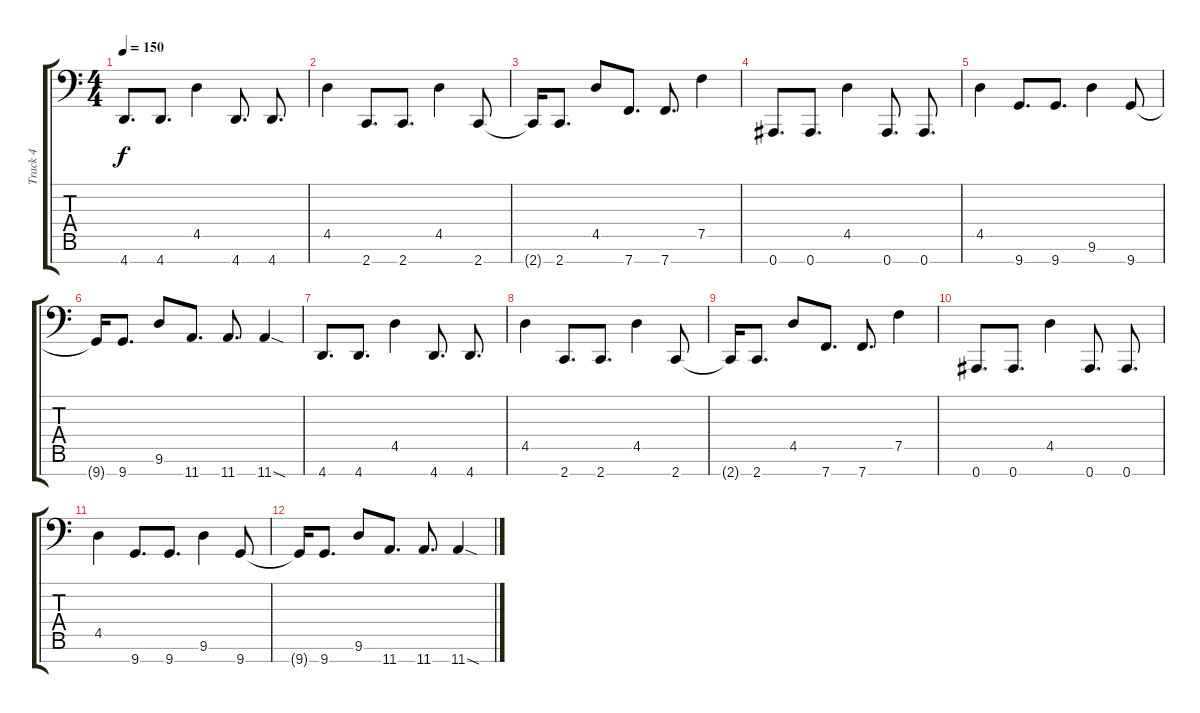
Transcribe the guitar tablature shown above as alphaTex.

\track ("Track 4" "Track 4") {instrument electricbassfinger}
\staff {score tabs}
\tuning (Eb3 Bb2 F2 Eb2 Bb1 F1 Bb0) {hide}
\ts (4 4)
\tempo 150
\clef f4
\ks c
4.7.8{d dy f} 4.7.8{d} 4.5.4 4.7.8{d} 4.7.8{d} |
4.5.4 2.7.8{d} 2.7.8{d} 4.5.4 2.7.8 |
2.7{t}.16 2.7.8{d} 4.5.8 7.7.8{d} 7.7.8{d} 7.5.4 |
0.7.8{d} 0.7.8{d} 4.5.4 0.7.8{d} 0.7.8{d} |
4.5.4 9.7.8{d} 9.7.8{d} 9.6.4 9.7.8 |
9.7{t}.16 9.7.8{d} 9.6.8 11.7.8{d} 11.7.8{d} 11.7{sod}.4 |
4.7.8{d} 4.7.8{d} 4.5.4 4.7.8{d} 4.7.8{d} |
4.5.4 2.7.8{d} 2.7.8{d} 4.5.4 2.7.8 |
2.7{t}.16 2.7.8{d} 4.5.8 7.7.8{d} 7.7.8{d} 7.5.4 |
0.7.8{d} 0.7.8{d} 4.5.4 0.7.8{d} 0.7.8{d} |
4.5.4 9.7.8{d} 9.7.8{d} 9.6.4 9.7.8 |
9.7{t}.16 9.7.8{d} 9.6.8 11.7.8{d} 11.7.8{d} 11.7{sod}.4
